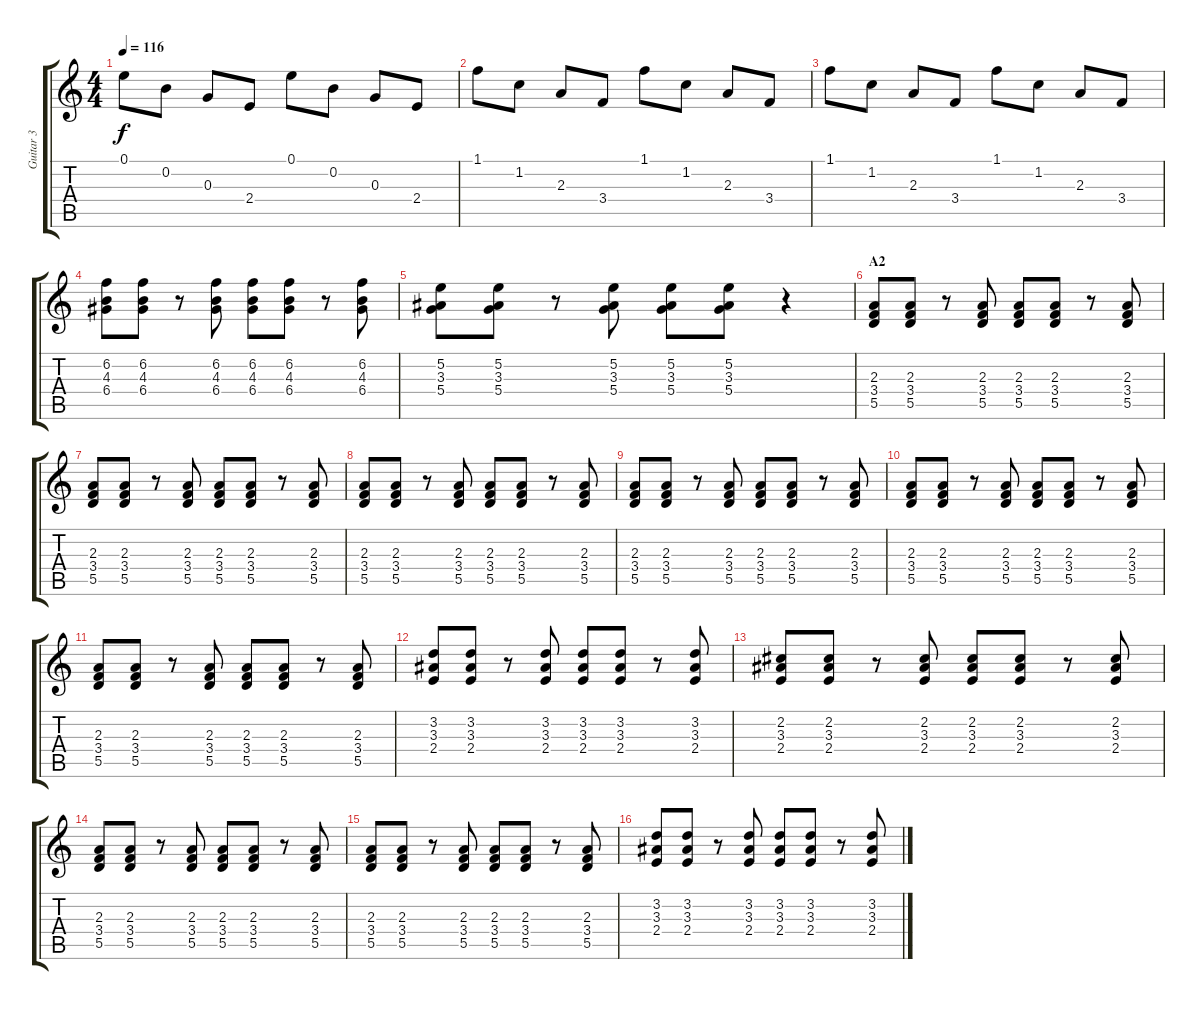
\track ("Guitar 3" "Guitar 3") {instrument distortionguitar}
\staff {score tabs}
\tuning (E4 B3 G3 D3 A2 E2) {hide}
\ts (4 4)
\tempo 116
\clef g2
\ks c
0.1.8{dy f} 0.2.8 0.3.8 2.4.8 0.1.8 0.2.8 0.3.8 2.4.8 |
1.1.8 1.2.8 2.3.8 3.4.8 1.1.8 1.2.8 2.3.8 3.4.8 |
1.1.8 1.2.8 2.3.8 3.4.8 1.1.8 1.2.8 2.3.8 3.4.8 |
(6.2 4.3 6.4).8 (6.2 4.3 6.4).8 r.8 (6.2 4.3 6.4).8 (6.2 4.3 6.4).8 (6.2 4.3 6.4).8 r.8 (6.2 4.3 6.4).8 |
(5.2 3.3 5.4).8 (5.2 3.3 5.4).8 r.8 (5.2 3.3 5.4).8 (5.2 3.3 5.4).8 (5.2 3.3 5.4).8 r.4 |
\section ("" "A2")
(2.3 3.4 5.5).8 (2.3 3.4 5.5).8 r.8 (2.3 3.4 5.5).8 (2.3 3.4 5.5).8 (2.3 3.4 5.5).8 r.8 (2.3 3.4 5.5).8 |
(2.3 3.4 5.5).8 (2.3 3.4 5.5).8 r.8 (2.3 3.4 5.5).8 (2.3 3.4 5.5).8 (2.3 3.4 5.5).8 r.8 (2.3 3.4 5.5).8 |
(2.3 3.4 5.5).8 (2.3 3.4 5.5).8 r.8 (2.3 3.4 5.5).8 (2.3 3.4 5.5).8 (2.3 3.4 5.5).8 r.8 (2.3 3.4 5.5).8 |
(2.3 3.4 5.5).8 (2.3 3.4 5.5).8 r.8 (2.3 3.4 5.5).8 (2.3 3.4 5.5).8 (2.3 3.4 5.5).8 r.8 (2.3 3.4 5.5).8 |
(2.3 3.4 5.5).8 (2.3 3.4 5.5).8 r.8 (2.3 3.4 5.5).8 (2.3 3.4 5.5).8 (2.3 3.4 5.5).8 r.8 (2.3 3.4 5.5).8 |
(2.3 3.4 5.5).8 (2.3 3.4 5.5).8 r.8 (2.3 3.4 5.5).8 (2.3 3.4 5.5).8 (2.3 3.4 5.5).8 r.8 (2.3 3.4 5.5).8 |
(3.2 3.3 2.4).8 (3.2 3.3 2.4).8 r.8 (3.2 3.3 2.4).8 (3.2 3.3 2.4).8 (3.2 3.3 2.4).8 r.8 (3.2 3.3 2.4).8 |
(2.2 3.3 2.4).8 (2.2 3.3 2.4).8 r.8 (2.2 3.3 2.4).8 (2.2 3.3 2.4).8 (2.2 3.3 2.4).8 r.8 (2.2 3.3 2.4).8 |
(2.3 3.4 5.5).8 (2.3 3.4 5.5).8 r.8 (2.3 3.4 5.5).8 (2.3 3.4 5.5).8 (2.3 3.4 5.5).8 r.8 (2.3 3.4 5.5).8 |
(2.3 3.4 5.5).8 (2.3 3.4 5.5).8 r.8 (2.3 3.4 5.5).8 (2.3 3.4 5.5).8 (2.3 3.4 5.5).8 r.8 (2.3 3.4 5.5).8 |
(3.2 3.3 2.4).8 (3.2 3.3 2.4).8 r.8 (3.2 3.3 2.4).8 (3.2 3.3 2.4).8 (3.2 3.3 2.4).8 r.8 (3.2 3.3 2.4).8
